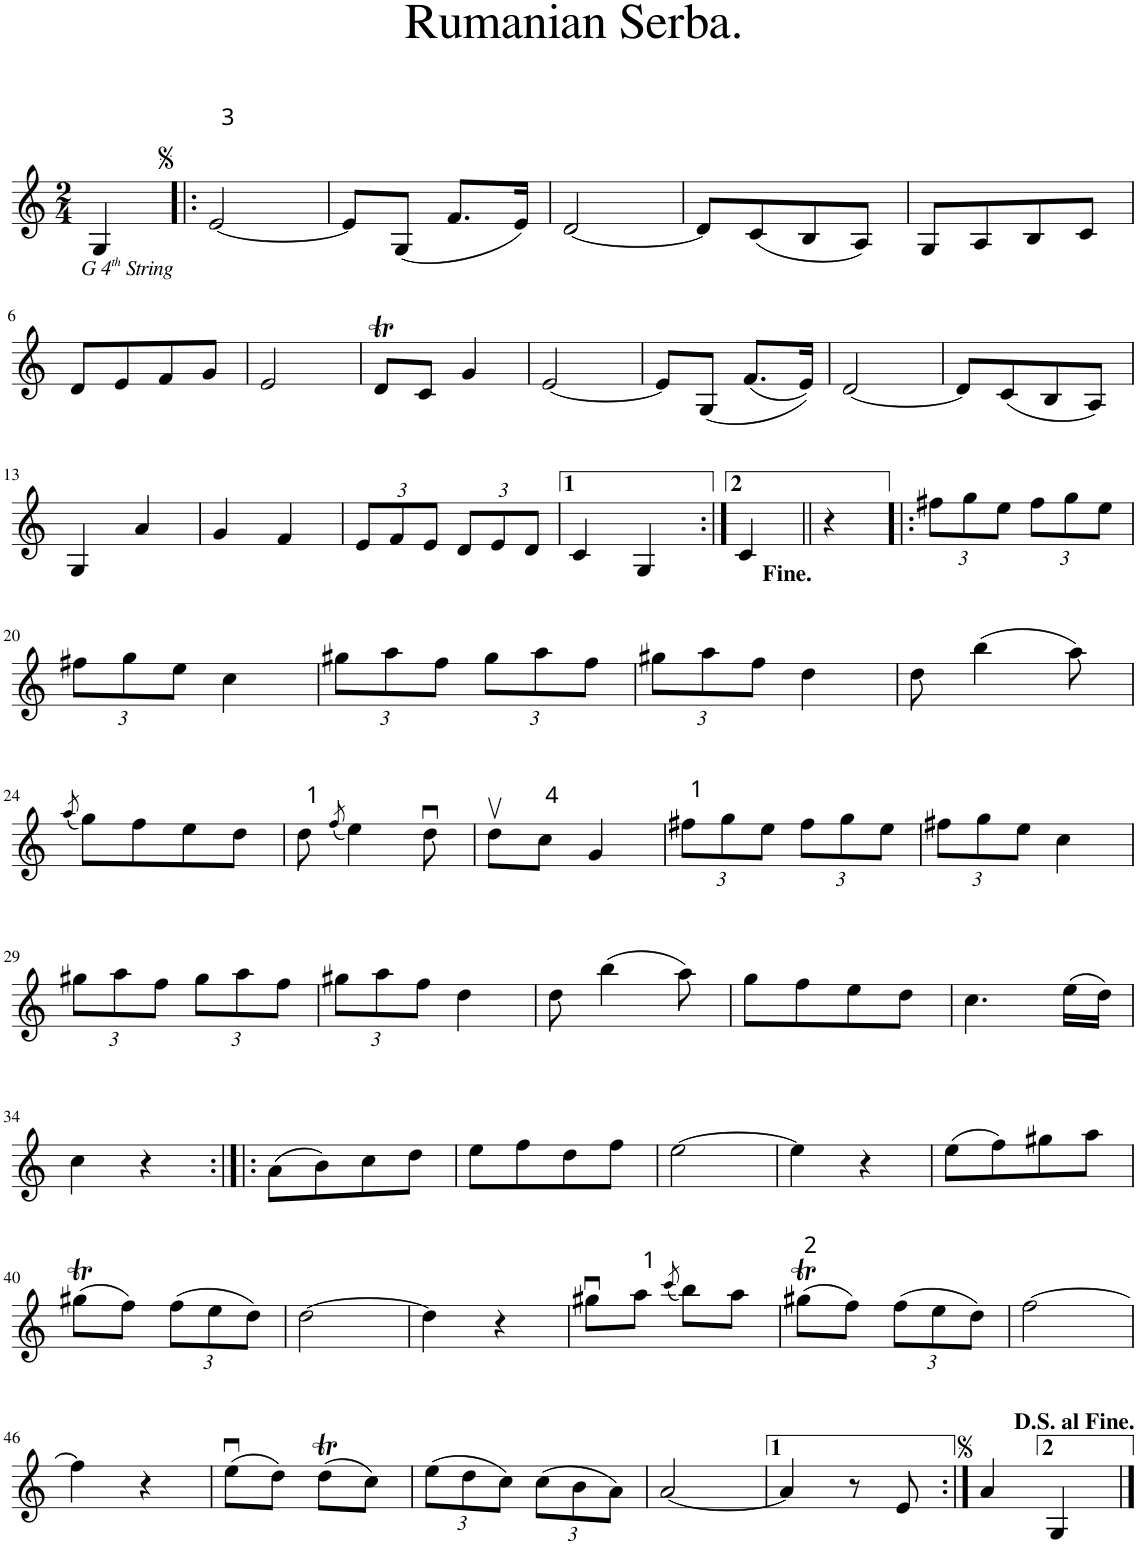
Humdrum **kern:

**kern
*part1
*staff1
*I"Piano
*I'Pno.
*clefG2
*k[]
*M2/4
=
!LO:TX:b:i:t=G 4
!LO:TX:b:t=th
!LO:TX:b:t=String
4G/
=1!|:
[2e/
=2
8e/L]
(8G/J
8.f/L
16e/Jk)
=3
[2d/
=4
8d/L]
(8c/
8B/
8A/J)
=5
8G/L
8A/
8B/
8c/J
!!LO:LB:g=z
=6
8d/L
8e/
8f/
8g/J
=7
2e/
=8
8dT/L
8c/J
4g/
=9
[2e/
=10
8e/L]
(8G/J
(8.f/L
16e/Jk))
=11
[2d/
=12
8d/L]
(8c/
8B/
8A/J)
!!LO:LB:g=z
=13
4G/
4a/
=14
4g/
4f/
=15
*Xbrackettup
12e/L
12f/
12e/J
12d/L
12e/
12d/J
=16
4c/
4G/
=17:|!
4c/
=18||
4r
=19!|:
12ff#X\L
12gg\
12ee\J
12ff#\L
12gg\
12ee\J
!!LO:LB:g=z
=20
12ff#X\L
12gg\
12ee\J
4cc\
=21
12gg#X\L
12aa\
12ff\J
12gg#\L
12aa\
12ff\J
=22
12gg#X\L
12aa\
12ff\J
4dd\
=23
8dd\
(4bb\
8aa\)
!!LO:LB:g=z
=24
(8qaa/
8gg\L)
8ff\
8ee\
8dd\J
=25
8dd\
(8qff/
4ee\)
8ddu\
=26
8ddv\L
8cc\J
4g/
=27
12ff#X\L
12gg\
12ee\J
12ff#\L
12gg\
12ee\J
=28
12ff#X\L
12gg\
12ee\J
4cc\
!!LO:LB:g=z
=29
12gg#X\L
12aa\
12ff\J
12gg#\L
12aa\
12ff\J
=30
12gg#X\L
12aa\
12ff\J
4dd\
=31
8dd\
(4bb\
8aa\)
=32
8gg\L
8ff\
8ee\
8dd\J
=33
4.cc\
(16ee\LL
16dd\JJ)
!!LO:LB:g=z
=34
4cc\
4r
=35:|!|:
(8a\L
8b\)
8cc\
8dd\J
=36
8ee\L
8ff\
8dd\
8ff\J
=37
[2ee\
=38
4ee\]
4r
=39
(8ee\L
8ff\)
8gg#X\
8aa\J
!!LO:LB:g=z
=40
(8gg#Xt\L
8ff\J)
(12ff\L
12ee\
12dd\J)
=41
[2dd\
=42
4dd\]
4r
=43
8gg#Xu\L
8aa\J
(8qccc/
8bb\L)
8aa\J
=44
(8gg#Xt\L
8ff\J)
(12ff\L
12ee\
12dd\J)
=45
[2ff\
!!LO:LB:g=z
=46
4ff\]
4r
=47
(8eeu\L
8dd\J)
(8ddT\L
8cc\J)
=48
(12ee\L
12dd\
12cc\J)
(12cc\L
12b\
12a\J)
=49
[2a/
=50
4a/]
8r
8e/
=51:|!
4a/
4G/
==
*-
